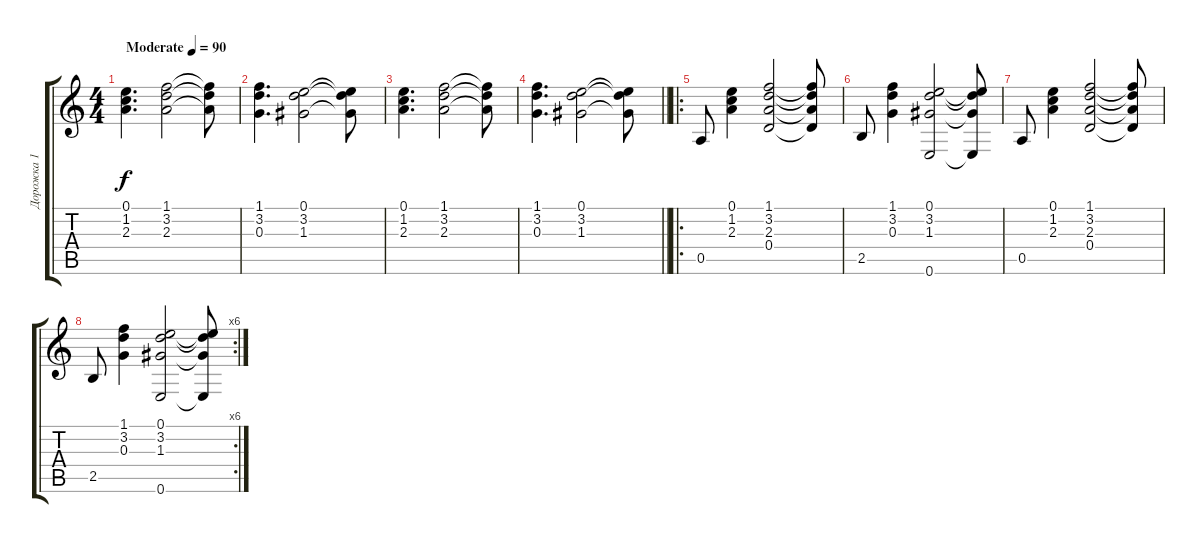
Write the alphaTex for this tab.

\track ("Дорожка 1" "Дорожка 1") {instrument acousticguitarsteel}
\staff {score tabs}
\tuning (E4 B3 G3 D3 A2 E2) {hide}
\ts (4 4)
\tempo (90 "Moderate")
\clef g2
\ks c
(0.1 1.2 2.3).4{d dy f instrument acousticguitarsteel} (1.1 3.2 2.3).2 (1.1{t} 3.2{t} 2.3{t}).8 |
(1.1 3.2 0.3).4{d} (0.1 3.2 1.3).2 (0.1{t} 3.2{t} 1.3{t}).8 |
(0.1 1.2 2.3).4{d} (1.1 3.2 2.3).2 (1.1{t} 3.2{t} 2.3{t}).8 |
\barLineRight lightlight
(1.1 3.2 0.3).4{d} (0.1 3.2 1.3).2 (0.1{t} 3.2{t} 1.3{t}).8 |
\ro
0.5.8 (0.1 1.2 2.3).4 (1.1 3.2 2.3 0.4).2 (1.1{t} 3.2{t} 2.3{t} 0.4{t}).8 |
2.5.8 (1.1 3.2 0.3).4 (0.1 3.2 1.3 0.6).2 (0.1{t} 3.2{t} 1.3{t} 0.6{t}).8 |
0.5.8 (0.1 1.2 2.3).4 (1.1 3.2 2.3 0.4).2 (1.1{t} 3.2{t} 2.3{t} 0.4{t}).8 |
\rc 6
2.5.8 (1.1 3.2 0.3).4 (0.1 3.2 1.3 0.6).2 (0.1{t} 3.2{t} 1.3{t} 0.6{t}).8
